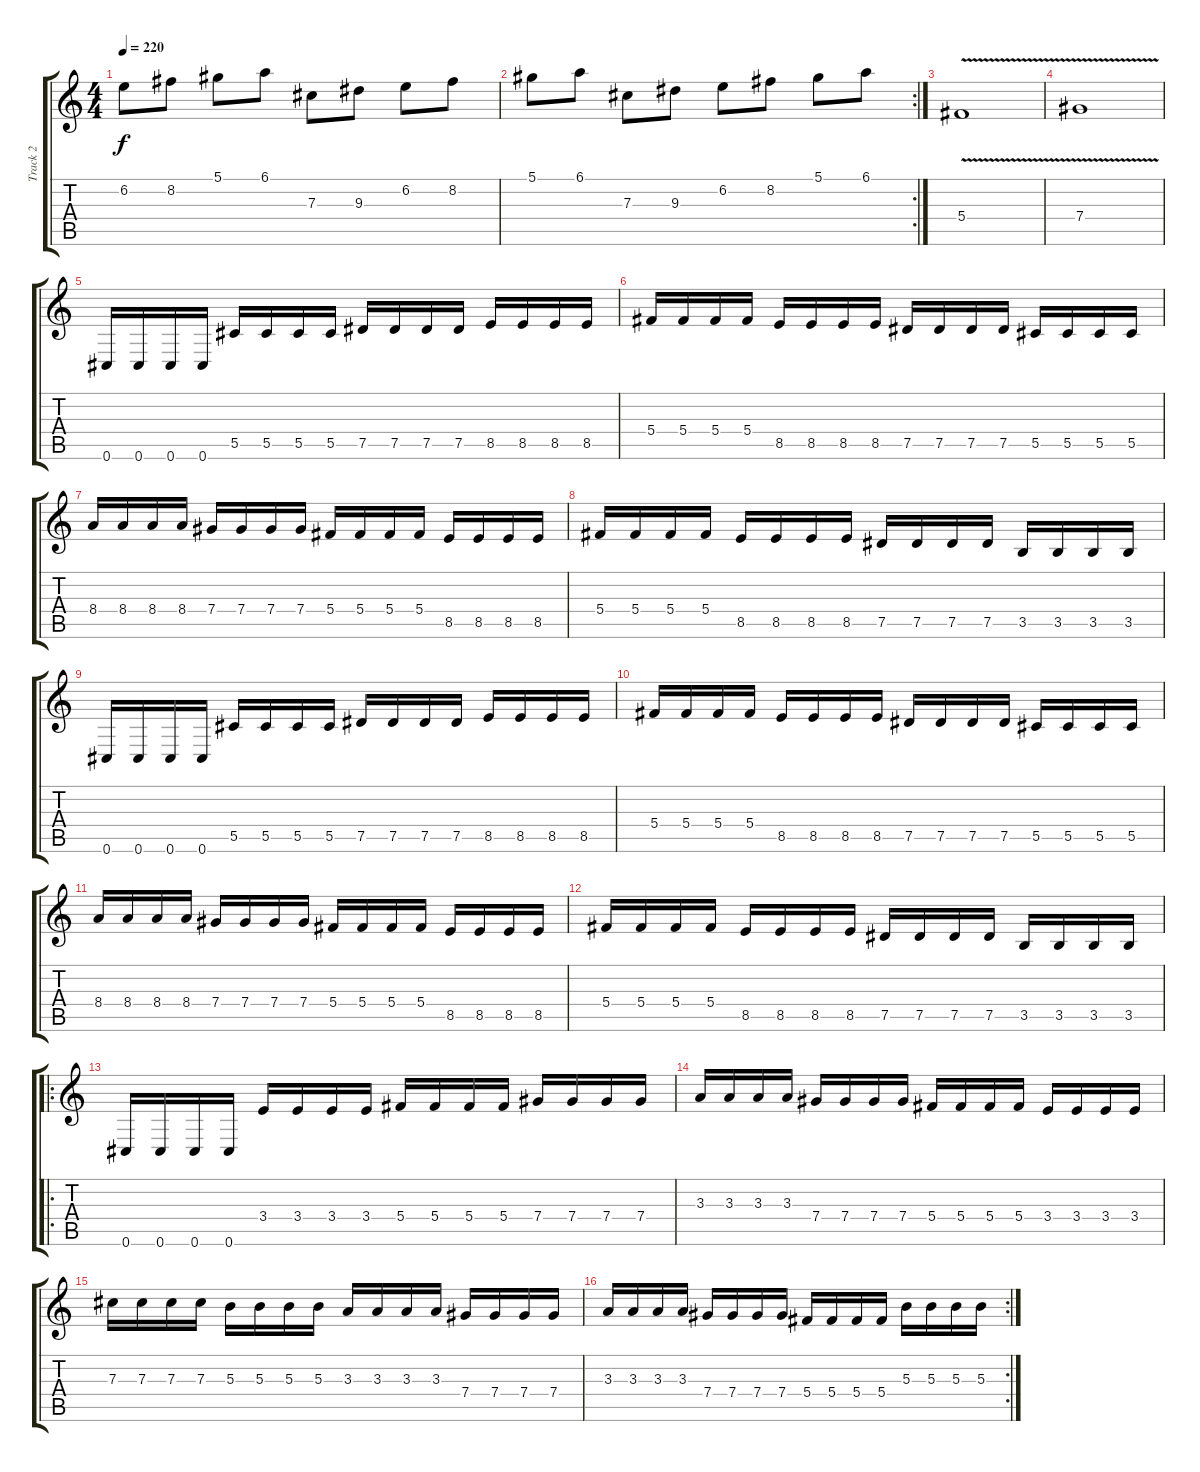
\track ("Track 2" "Track 2") {instrument distortionguitar}
\staff {score tabs}
\tuning (Eb4 Bb3 Gb3 Db3 Ab2 Db2) {hide}
\ts (4 4)
\tempo 220
\clef g2
\ks c
6.2.8{dy f} 8.2.8 5.1.8 6.1.8 7.3.8 9.3.8 6.2.8 8.2.8 |
\rc 2
5.1.8 6.1.8 7.3.8 9.3.8 6.2.8 8.2.8 5.1.8 6.1.8 |
5.4{v}.1 |
7.4{v}.1 |
0.6.16 0.6.16 0.6.16 0.6.16 5.5.16 5.5.16 5.5.16 5.5.16 7.5.16 7.5.16 7.5.16 7.5.16 8.5.16 8.5.16 8.5.16 8.5.16 |
5.4.16 5.4.16 5.4.16 5.4.16 8.5.16 8.5.16 8.5.16 8.5.16 7.5.16 7.5.16 7.5.16 7.5.16 5.5.16 5.5.16 5.5.16 5.5.16 |
8.4.16 8.4.16 8.4.16 8.4.16 7.4.16 7.4.16 7.4.16 7.4.16 5.4.16 5.4.16 5.4.16 5.4.16 8.5.16 8.5.16 8.5.16 8.5.16 |
5.4.16 5.4.16 5.4.16 5.4.16 8.5.16 8.5.16 8.5.16 8.5.16 7.5.16 7.5.16 7.5.16 7.5.16 3.5.16 3.5.16 3.5.16 3.5.16 |
0.6.16 0.6.16 0.6.16 0.6.16 5.5.16 5.5.16 5.5.16 5.5.16 7.5.16 7.5.16 7.5.16 7.5.16 8.5.16 8.5.16 8.5.16 8.5.16 |
5.4.16 5.4.16 5.4.16 5.4.16 8.5.16 8.5.16 8.5.16 8.5.16 7.5.16 7.5.16 7.5.16 7.5.16 5.5.16 5.5.16 5.5.16 5.5.16 |
8.4.16 8.4.16 8.4.16 8.4.16 7.4.16 7.4.16 7.4.16 7.4.16 5.4.16 5.4.16 5.4.16 5.4.16 8.5.16 8.5.16 8.5.16 8.5.16 |
5.4.16 5.4.16 5.4.16 5.4.16 8.5.16 8.5.16 8.5.16 8.5.16 7.5.16 7.5.16 7.5.16 7.5.16 3.5.16 3.5.16 3.5.16 3.5.16 |
\ro
0.6.16 0.6.16 0.6.16 0.6.16 3.4.16 3.4.16 3.4.16 3.4.16 5.4.16 5.4.16 5.4.16 5.4.16 7.4.16 7.4.16 7.4.16 7.4.16 |
3.3.16 3.3.16 3.3.16 3.3.16 7.4.16 7.4.16 7.4.16 7.4.16 5.4.16 5.4.16 5.4.16 5.4.16 3.4.16 3.4.16 3.4.16 3.4.16 |
7.3.16 7.3.16 7.3.16 7.3.16 5.3.16 5.3.16 5.3.16 5.3.16 3.3.16 3.3.16 3.3.16 3.3.16 7.4.16 7.4.16 7.4.16 7.4.16 |
\rc 2
3.3.16 3.3.16 3.3.16 3.3.16 7.4.16 7.4.16 7.4.16 7.4.16 5.4.16 5.4.16 5.4.16 5.4.16 5.3.16 5.3.16 5.3.16 5.3.16
